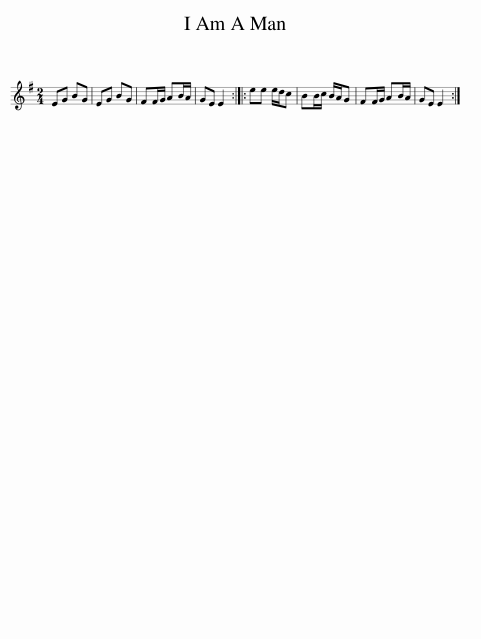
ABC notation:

X:1
L:1/8
M:2/4
I:linebreak $
K:Emin
V:1 treble
V:1
 EG BG | EG BG | FF/G/ AB/A/ | GE E2 :: ee e/d/c | %5
 BB/c/ B/A/G | FF/G/ AB/A/ | GE E2 :| %8
